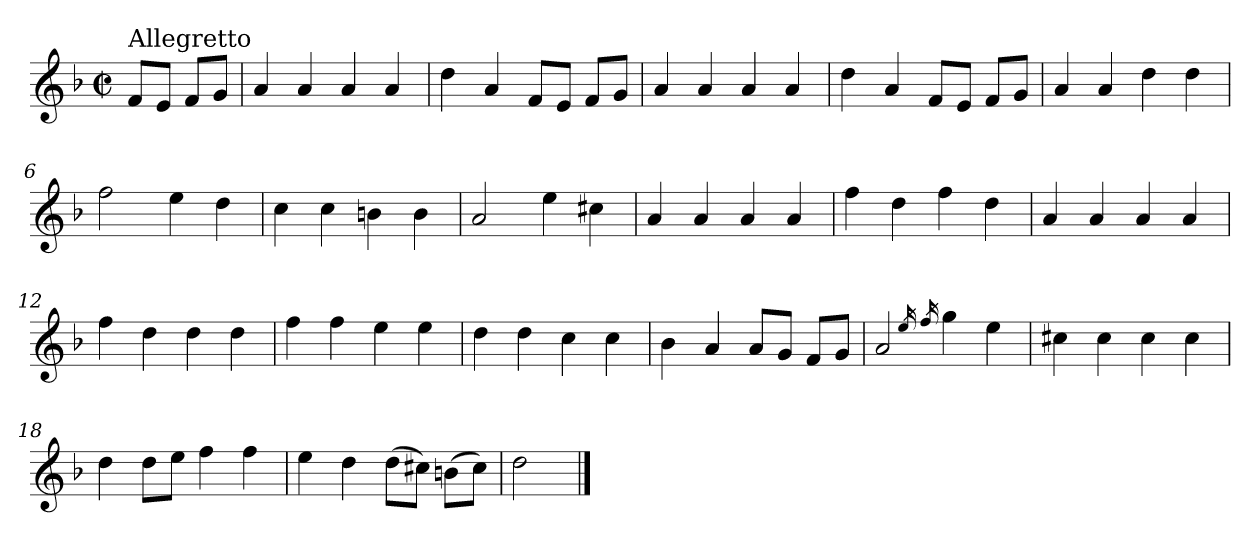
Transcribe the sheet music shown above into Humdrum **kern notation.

**kern
*part1
*staff1
*clefG2
*k[b-]
*F:
*M2/2
*met(c|)
=
!LO:TX:a:t=Allegretto
8f/L
8e/J
8f/L
8g/J
=1
4a/
4a/
4a/
4a/
=2
4dd\
4a/
8f/L
8e/J
8f/L
8g/J
=3
4a/
4a/
4a/
4a/
=4
4dd\
4a/
8f/L
8e/J
8f/L
8g/J
!!LO:LB:g=z
=5
4a/
4a/
4dd\
4dd\
=6
2ff\
4ee\
4dd\
=7
4cc\
4cc\
4bn\
4b\
=8
2a/
4ee\
4cc#X\
=9
4a/
4a/
4a/
4a/
=10
4ff\
4dd\
4ff\
4dd\
!!LO:LB:g=z
=11
4a/
4a/
4a/
4a/
=12
4ff\
4dd\
4dd\
4dd\
=13
4ff\
4ff\
4ee\
4ee\
=14
4dd\
4dd\
4cc\
4cc\
=15
4b-\
4a/
8a/L
8g/J
8f/L
8g/J
=16
2a/
16qee/
16qff/
4gg\
4ee\
!!LO:LB:g=z
=17
4cc#X\
4cc#\
4cc#\
4cc#\
=18
4dd\
8dd\L
8ee\J
4ff\
4ff\
=19
4ee\
4dd\
(>8dd\L
8cc#X\J)
(>8bn\L
8cc#\J)
=20
2dd\
==
*-
